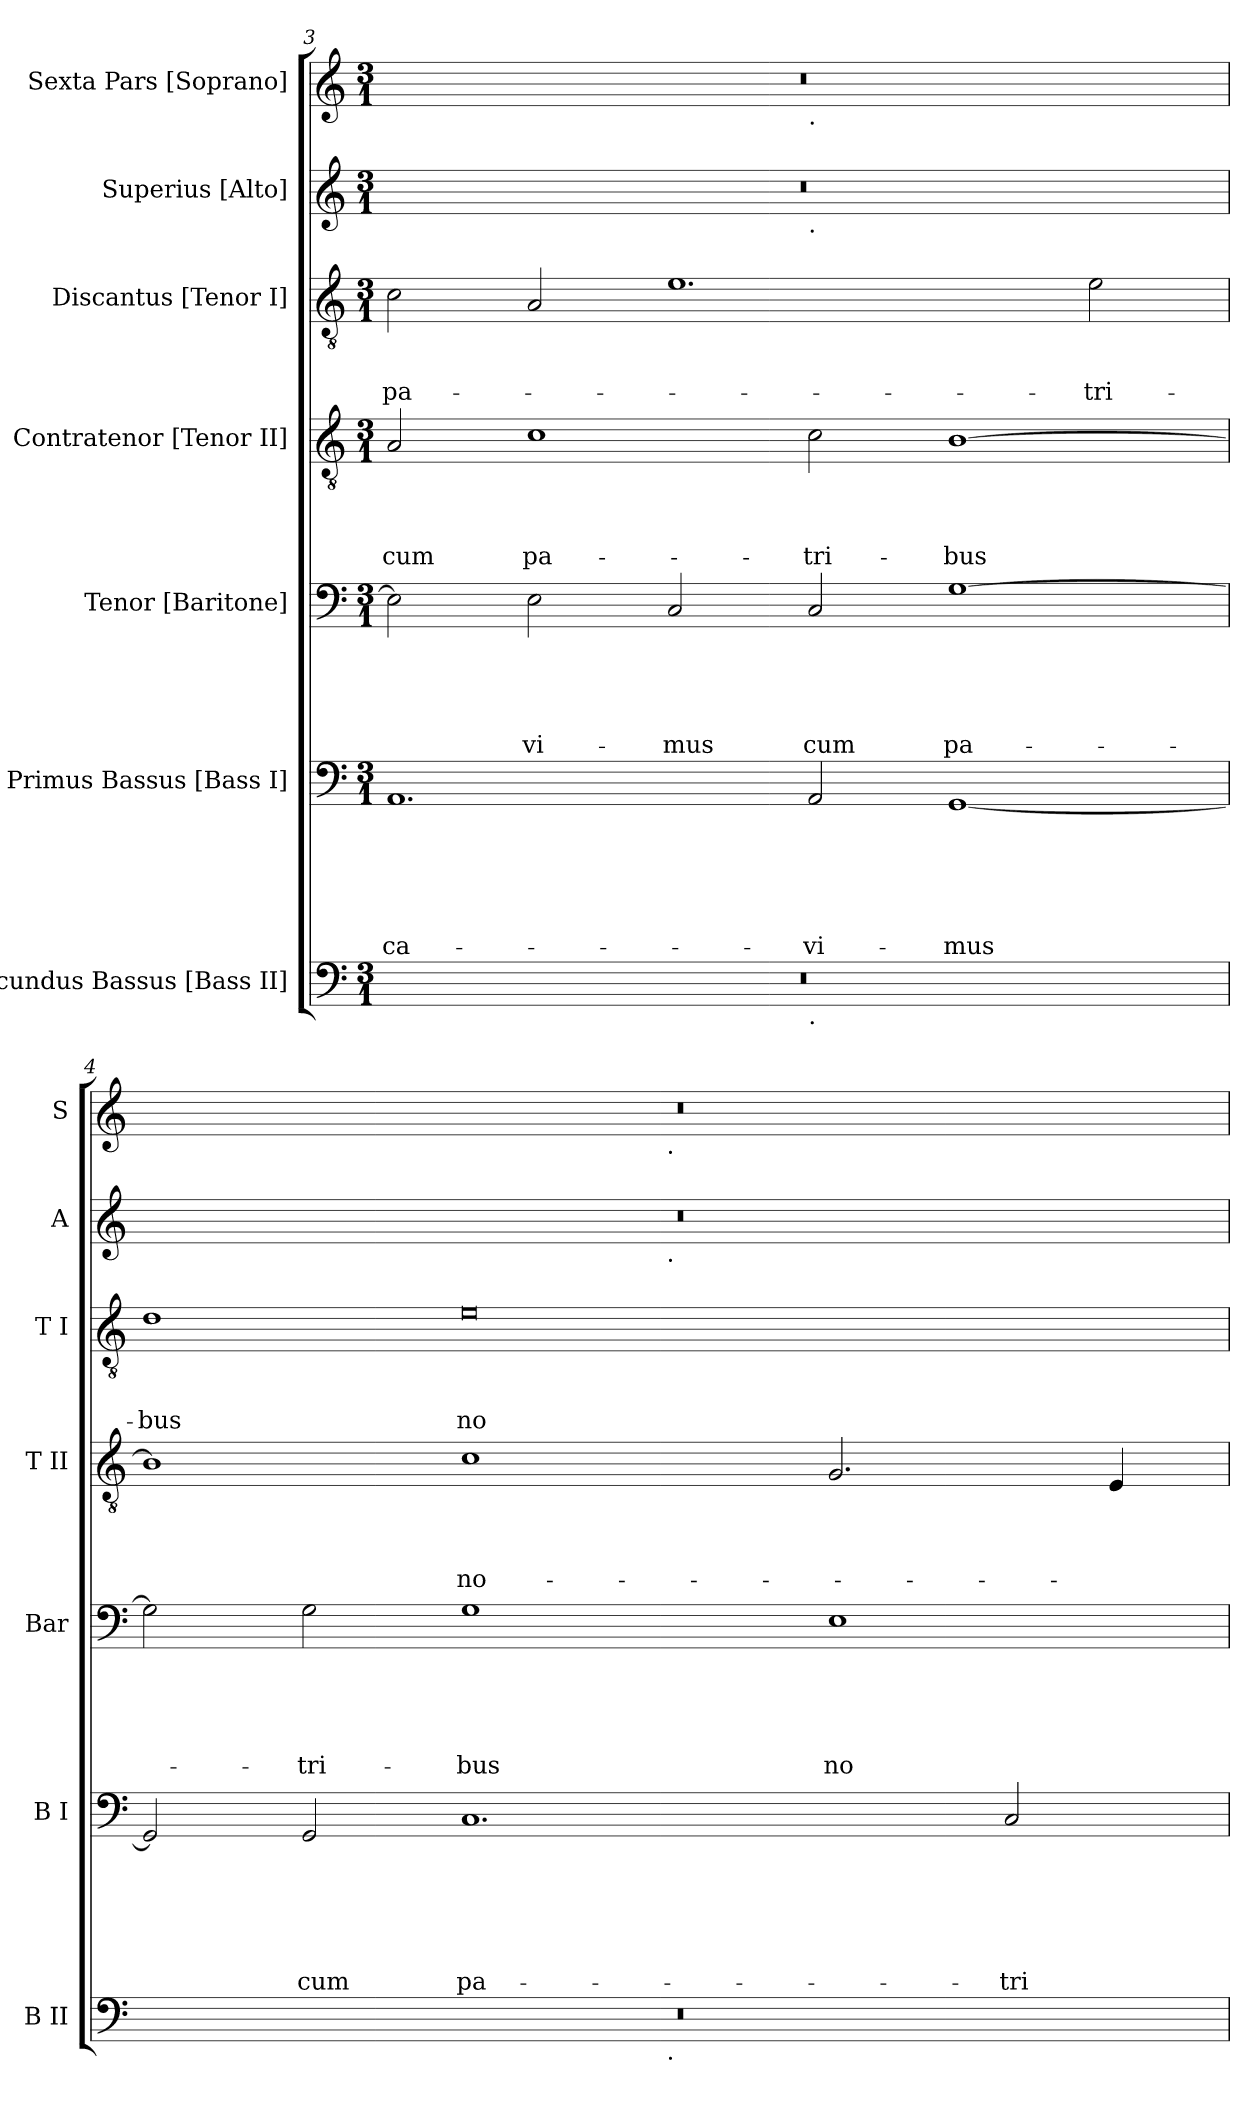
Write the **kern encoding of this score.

**kern	**kern	**text	**text	**text	**text	**text	**text	**kern	**text	**text	**text	**text	**text	**kern	**text	**text	**text	**text	**kern	**text	**text	**text	**kern	**kern
*part7	*part6	*part6	*part6	*part6	*part6	*part6	*part6	*part5	*part5	*part5	*part5	*part5	*part5	*part4	*part4	*part4	*part4	*part4	*part3	*part3	*part3	*part3	*part2	*part1
*staff7	*staff6	*staff6	*staff6	*staff6	*staff6	*staff6	*staff6	*staff5	*staff5	*staff5	*staff5	*staff5	*staff5	*staff4	*staff4	*staff4	*staff4	*staff4	*staff3	*staff3	*staff3	*staff3	*staff2	*staff1
*I"Secundus Bassus [Bass II]	*I"Primus Bassus [Bass I]	*	*	*	*	*	*	*I"Tenor [Baritone]	*	*	*	*	*	*I"Contratenor [Tenor II]	*	*	*	*	*I"Discantus [Tenor I]	*	*	*	*I"Superius [Alto]	*I"Sexta Pars [Soprano]
*I'B II	*I'B I	*	*	*	*	*	*	*I'Bar	*	*	*	*	*	*I'T II	*	*	*	*	*I'T I	*	*	*	*I'A	*I'S
!!LO:PB:g=z
*clefF4	*clefF4	*	*	*	*	*	*	*clefF4	*	*	*	*	*	*clefGv2	*	*	*	*	*clefGv2	*	*	*	*clefG2	*clefG2
*k[]	*k[]	*	*	*	*	*	*	*k[]	*	*	*	*	*	*k[]	*	*	*	*	*k[]	*	*	*	*k[]	*k[]
*C:	*C:	*	*	*	*	*	*	*C:	*	*	*	*	*	*C:	*	*	*	*	*C:	*	*	*	*C:	*C:
*M3/1	*M3/1	*	*	*	*	*	*	*M3/1	*	*	*	*	*	*M3/1	*	*	*	*	*M3/1	*	*	*	*M3/1	*M3/1
=3	=3	=3	=3	=3	=3	=3	=3	=3	=3	=3	=3	=3	=3	=3	=3	=3	=3	=3	=3	=3	=3	=3	=3	=3
!	!	!	!	!	!	!	!LO:LY:b	!	!	!	!	!	!	!	!	!	!	!LO:LY:b	!	!	!	!LO:LY:b	!	!
*^	*	*	*	*	*	*	*	*	*	*	*	*	*	*	*	*	*	*	*	*	*	*	*^	*^
0.r	1.ryy	1.AA	.	.	.	.	.	-ca-	2E\]	.	.	.	.	.	2A/	.	.	.	cum	2c\	.	.	pa-	0.r	1.ryy	0.r	1.ryy
!	!	!	!	!	!	!	!	!	!	!	!	!	!	!LO:LY:b	!	!	!	!	!LO:LY:b	!	!	!	!	!	!	!	!
.	.	.	.	.	.	.	.	.	2E\	.	.	.	.	-vi-	1c	.	.	.	pa-	2A/	.	.	.	.	.	.	.
!	!	!	!	!	!	!	!	!	!	!	!	!	!	!LO:LY:b	!	!	!	!	!	!	!	!	!	!	!	!	!
.	.	.	.	.	.	.	.	.	2C/	.	.	.	.	-mus	.	.	.	.	.	1.e	.	.	.	.	.	.	.
!	!	!	!	!	!	!	!	!	!	!	!	!	!	!	!	!	!	!	!	!	!	!	!	!	!	!	!LO:TX:b:t=.
!	!	!	!	!	!	!	!	!	!	!	!	!	!	!	!	!	!	!	!	!	!	!	!	!	!LO:TX:b:t=.	!	!
!	!LO:TX:b:t=.	!	!	!	!	!	!	!	!	!	!	!	!	!	!	!	!	!	!	!	!	!	!	!	!	!	!
!	!	!	!	!	!	!	!	!LO:LY:b	!	!	!	!	!	!LO:LY:b	!	!	!	!	!LO:LY:b	!	!	!	!	!	!	!	!
.	1.ryy	2AA/	.	.	.	.	.	-vi-	2C/	.	.	.	.	cum	2c\	.	.	.	-tri-	.	.	.	.	.	1.ryy	.	1.ryy
!	!	!	!	!	!	!	!	!LO:LY:b	!	!	!	!	!	!LO:LY:b	!	!	!	!	!LO:LY:b	!	!	!	!	!	!	!	!
.	.	[<1GG	.	.	.	.	.	-mus	[>1G	.	.	.	.	pa-	[>1B	.	.	.	-bus	.	.	.	.	.	.	.	.
!	!	!	!	!	!	!	!	!	!	!	!	!	!	!	!	!	!	!	!	!	!	!	!LO:LY:b	!	!	!	!
.	.	.	.	.	.	.	.	.	.	.	.	.	.	.	.	.	.	.	.	2e\	.	.	-tri-	.	.	.	.
=4	=4	=4	=4	=4	=4	=4	=4	=4	=4	=4	=4	=4	=4	=4	=4	=4	=4	=4	=4	=4	=4	=4	=4	=4	=4	=4	=4
!	!	!	!	!	!	!	!	!	!	!	!	!	!	!	!	!	!	!	!	!	!	!	!LO:LY:b	!	!	!	!
0.r	1ryy	2GG/]	.	.	.	.	.	.	2G\]	.	.	.	.	.	1B]	.	.	.	.	1d	.	.	-bus	0.r	1ryy	0.r	1ryy
!	!	!	!	!	!	!	!	!LO:LY:b	!	!	!	!	!	!LO:LY:b	!	!	!	!	!	!	!	!	!	!	!	!	!
.	.	2GG/	.	.	.	.	.	cum	2G\	.	.	.	.	-tri-	.	.	.	.	.	.	.	.	.	.	.	.	.
!	!	!	!	!	!	!	!	!LO:LY:b	!	!	!	!	!	!LO:LY:b	!	!	!	!	!LO:LY:b	!	!	!	!LO:LY:b	!	!	!	!
.	4ryy	1.C	.	.	.	.	.	pa-	1G	.	.	.	.	-bus	1c	.	.	.	no-	0e	.	.	no-	.	4ryy	.	4ryy
.	8...ryy	.	.	.	.	.	.	.	.	.	.	.	.	.	.	.	.	.	.	.	.	.	.	.	8...ryy	.	8...ryy
!	!	!	!	!	!	!	!	!	!	!	!	!	!	!	!	!	!	!	!	!	!	!	!	!	!	!	!LO:TX:b:t=.
!	!	!	!	!	!	!	!	!	!	!	!	!	!	!	!	!	!	!	!	!	!	!	!	!	!LO:TX:b:t=.	!	!
!	!LO:TX:b:t=.	!	!	!	!	!	!	!	!	!	!	!	!	!	!	!	!	!	!	!	!	!	!	!	!	!	!
.	1ryy	.	.	.	.	.	.	.	.	.	.	.	.	.	.	.	.	.	.	.	.	.	.	.	1ryy	.	1ryy
!	!	!	!	!	!	!	!	!	!	!	!	!	!	!LO:LY:b	!	!	!	!	!	!	!	!	!	!	!	!	!
.	.	.	.	.	.	.	.	.	1E	.	.	.	.	no-	2.G/	.	.	.	.	.	.	.	.	.	.	.	.
.	2ryy	.	.	.	.	.	.	.	.	.	.	.	.	.	.	.	.	.	.	.	.	.	.	.	2ryy	.	2ryy
!	!	!	!	!	!	!	!	!LO:LY:b	!	!	!	!	!	!	!	!	!	!	!	!	!	!	!	!	!	!	!
.	.	2C/	.	.	.	.	.	-tri-	.	.	.	.	.	.	.	.	.	.	.	.	.	.	.	.	.	.	.
.	.	.	.	.	.	.	.	.	.	.	.	.	.	.	4E/	.	.	.	.	.	.	.	.	.	.	.	.
.	64ryy	.	.	.	.	.	.	.	.	.	.	.	.	.	.	.	.	.	.	.	.	.	.	.	64ryy	.	64ryy
*	*	*	*	*	*	*	*	*	*	*	*	*	*	*	*	*	*	*	*	*	*	*	*	*v	*v	*	*
*v	*v	*	*	*	*	*	*	*	*	*	*	*	*	*	*	*	*	*	*	*	*	*	*	*	*v	*v
=	=	=	=	=	=	=	=	=	=	=	=	=	=	=	=	=	=	=	=	=	=	=	=	=
*-	*-	*-	*-	*-	*-	*-	*-	*-	*-	*-	*-	*-	*-	*-	*-	*-	*-	*-	*-	*-	*-	*-	*-	*-
